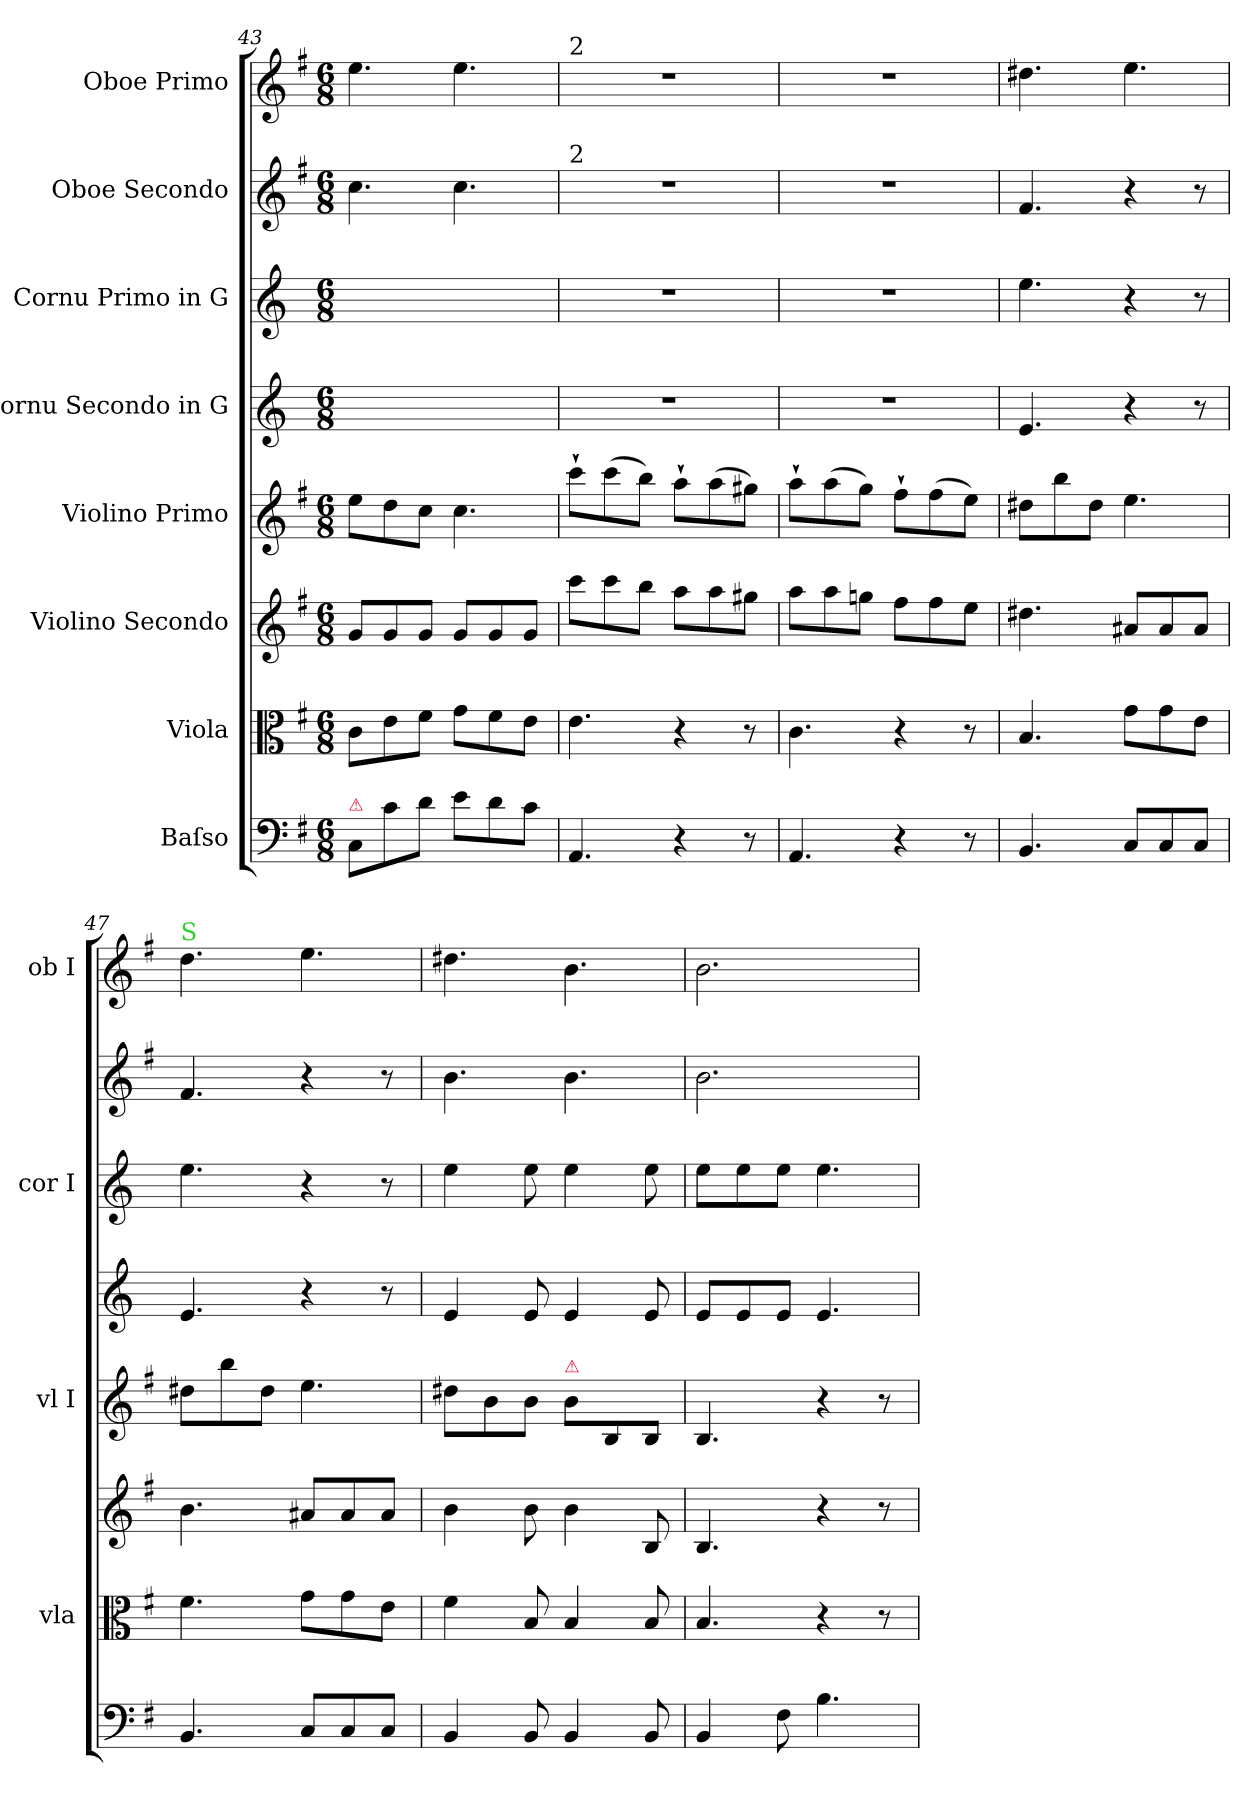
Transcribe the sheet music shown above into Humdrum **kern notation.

**kern	**kern	**kern	**kern	**kern	**kern	**kern	**kern
*part8	*part7	*part6	*part5	*part4	*part3	*part2	*part1
*staff8	*staff7	*staff6	*staff5	*staff4	*staff3	*staff2	*staff1
*I"Baſso	*I"Viola	*I"Violino Secondo	*I"Violino Primo	*I"Cornu Secondo in G	*I"Cornu Primo in G	*I"Oboe Secondo	*I"Oboe Primo
*	*I'vla	*	*I'vl I	*	*I'cor I	*	*I'ob I
*clefF4	*clefC3	*clefG2	*clefG2	*clefG2	*clefG2	*clefG2	*clefG2
*	*	*	*	*ITrd3c5	*ITrd3c5	*	*
*k[f#]	*k[f#]	*k[f#]	*k[f#]	*k[f#]	*k[f#]	*k[f#]	*k[f#]
*M6/8	*M6/8	*M6/8	*M6/8	*M6/8	*M6/8	*M6/8	*M6/8
=43	=43	=43	=43	=43	=43	=43	=43
!LO:TX:a:color=crimson:t=⚠	!	!	!	!	!	!	!
8C/L	8c\L	8g/L	8ee\L	2.ryy	2.ryy	4.cc\	4.ee\
8c\	8e\	8g/	8dd\	.	.	.	.
8d\J	8f#\J	8g/J	8cc\J	.	.	.	.
8e\L	8g\L	8g/L	4.cc\	.	.	4.cc\	4.ee\
8d\	8f#\	8g/	.	.	.	.	.
8c\J	8e\J	8g/J	.	.	.	.	.
=44	=44	=44	=44	=44	=44	=44	=44
!	!	!	!	!	!	!	!LO:TX:a:t=2
!	!	!	!	!	!	!LO:TX:a:t=2	!
4.AA/	4.e\	8ccc\L	8ccc`\L	2.r	2.r	2.r	2.r
.	.	8ccc\	(8ccc\	.	.	.	.
.	.	8bb\J	8bb\J)	.	.	.	.
4r	4r	8aa\L	8aa`\L	.	.	.	.
.	.	8aa\	(8aa\	.	.	.	.
8r	8r	8gg#X\J	8gg#X\J)	.	.	.	.
=45	=45	=45	=45	=45	=45	=45	=45
4.AA/	4.c\	8aa\L	8aa`\L	2.r	2.r	2.r	2.r
.	.	8aa\	(8aa\	.	.	.	.
.	.	8ggn\J	8gg\J)	.	.	.	.
4r	4r	8ff#\L	8ff#`\L	.	.	.	.
.	.	8ff#\	(8ff#\	.	.	.	.
8r	8r	8ee\J	8ee\J)	.	.	.	.
=46	=46	=46	=46	=46	=46	=46	=46
4.BB/	4.B/	4.dd#X\	8dd#X\L	4.B/	4.b\	4.f#/	4.dd#X\
.	.	.	8bb\	.	.	.	.
.	.	.	8dd#\J	.	.	.	.
8C/L	8g\L	8a#X/L	4.ee\	4r	4r	4r	4.ee\
8C/	8g\	8a#/	.	.	.	.	.
8C/J	8e\J	8a#/J	.	8r	8r	8r	.
=47	=47	=47	=47	=47	=47	=47	=47
!	!	!	!	!	!	!	!LO:TX:a:color=limegreen:t=S
4.BB/	4.f#\	4.b\	8dd#X\L	4.B/	4.b\	4.f#/	4.dd\
.	.	.	8bb\	.	.	.	.
.	.	.	8dd#\J	.	.	.	.
8C/L	8g\L	8a#X/L	4.ee\	4r	4r	4r	4.ee\
8C/	8g\	8a#/	.	.	.	.	.
8C/J	8e\J	8a#/J	.	8r	8r	8r	.
=48	=48	=48	=48	=48	=48	=48	=48
4BB/	4f#\	4b\	8dd#X\L	4B/	4b\	4.b\	4.dd#X\
.	.	.	8b\	.	.	.	.
8BB/	8B/	8b\	8b\J	8B/	8b\	.	.
!	!	!	!LO:TX:a:color=crimson:t=⚠	!	!	!	!
4BB/	4B/	4b\	8b\L	4B/	4b\	4.b\	4.b\
.	.	.	8B/	.	.	.	.
8BB/	8B/	8B/	8B/J	8B/	8b\	.	.
=49	=49	=49	=49	=49	=49	=49	=49
4BB/	4.B/	4.B/	4.B/	8B/L	8b\L	2.b\	2.b\
.	.	.	.	8B/	8b\	.	.
8F#\	.	.	.	8B/J	8b\J	.	.
4.B\	4r	4r	4r	4.B/	4.b\	.	.
.	8r	8r	8r	.	.	.	.
=	=	=	=	=	=	=	=
*-	*-	*-	*-	*-	*-	*-	*-
